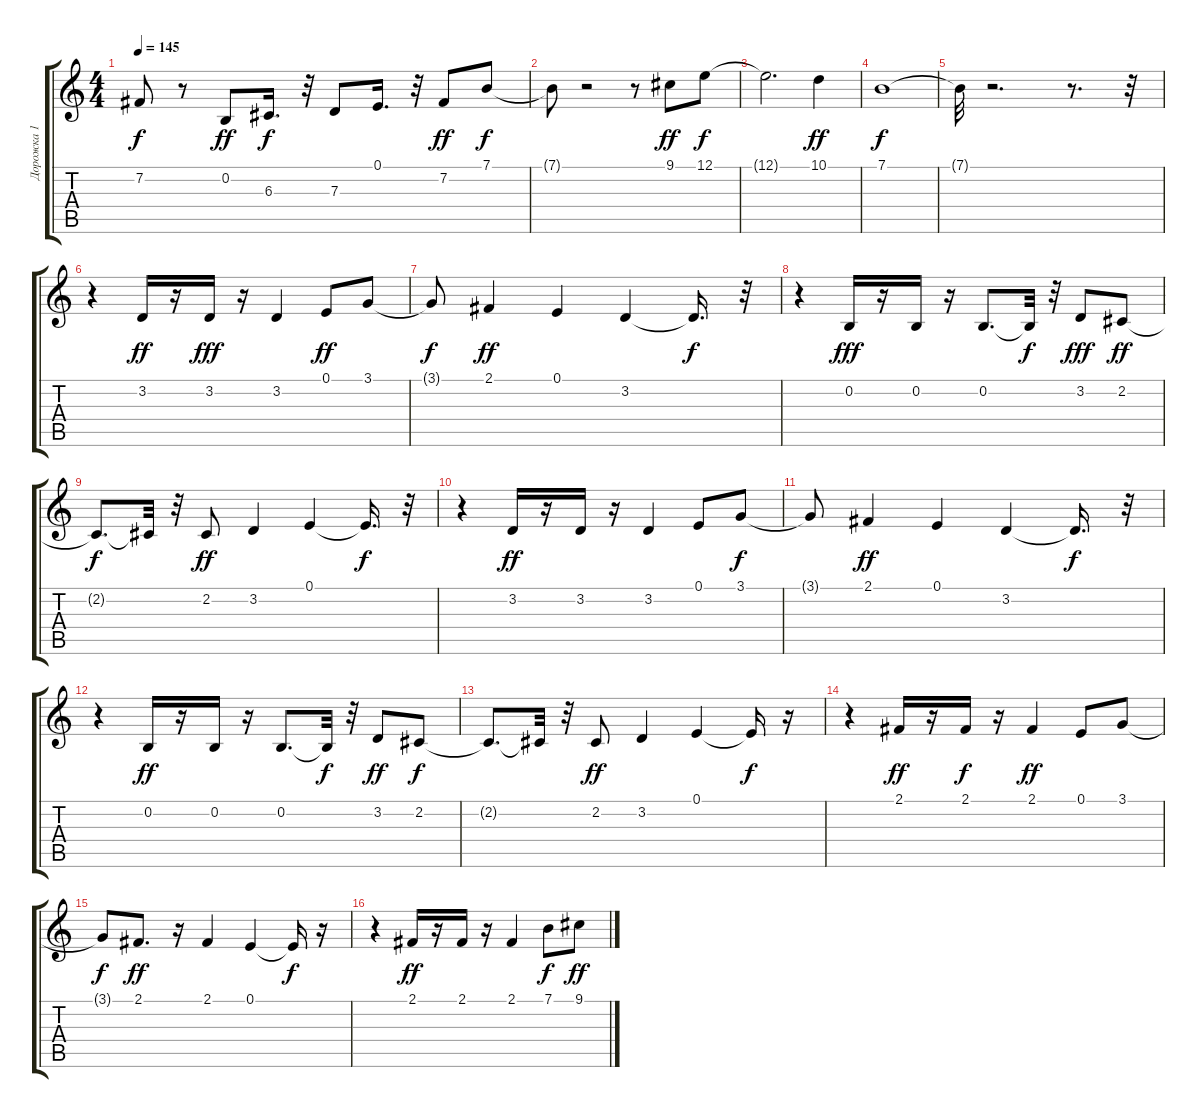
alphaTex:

\track ("Дорожка 1" "Дорожка 1") {instrument flute}
\staff {score tabs}
\tuning (E4 B3 G3 D3 A2 E2) {hide}
\ts (4 4)
\tempo 145
\clef g2
\ks c
7.2{t}.8{dy f} r.8 0.2.8{dy ff} 6.3.16{d dy f} r.32 7.3.8 0.1.16{d} r.32 7.2.8{dy ff} 7.1.8{dy f} |
7.1{t}.8 r.2 r.8 9.1.8{dy ff} 12.1.8{dy f} |
12.1{t}.2{d} 10.1.4{dy ff} |
7.1.1{dy f} |
7.1{t}.32 r.2{d} r.8{d} r.32 |
r.4 3.2.16{dy ff} r.16 3.2.16{dy fff} r.16 3.2.4 0.1.8{dy ff} 3.1.8 |
3.1{t}.8{dy f} 2.1.4{dy ff} 0.1.4 3.2.4 3.2{t}.16{d dy f} r.32 |
r.4 0.2.16{dy fff} r.16 0.2.16 r.16 0.2.8{d} 0.2{t}.32{dy f} r.32 3.2.8{dy fff} 2.2.8{dy ff} |
2.2{t}.8{d dy f} 2.2{t}.32 r.32 2.2.8{dy ff} 3.2.4 0.1.4 0.1{t}.16{d dy f} r.32 |
r.4 3.2.16{dy ff} r.16 3.2.16 r.16 3.2.4 0.1.8 3.1.8{dy f} |
3.1{t}.8 2.1.4{dy ff} 0.1.4 3.2.4 3.2{t}.16{d dy f} r.32 |
r.4 0.2.16{dy ff} r.16 0.2.16 r.16 0.2.8{d} 0.2{t}.32{dy f} r.32 3.2.8{dy ff} 2.2.8{dy f} |
2.2{t}.8{d} 2.2{t}.32 r.32 2.2.8{dy ff} 3.2.4 0.1.4 0.1{t}.16{dy f} r.16 |
r.4 2.1.16{dy ff} r.16 2.1.16{dy f} r.16 2.1.4{dy ff} 0.1.8 3.1.8 |
3.1{t}.8{dy f} 2.1.8{d dy ff} r.16 2.1.4 0.1.4 0.1{t}.16{dy f} r.16 |
r.4 2.1.16{dy ff} r.16 2.1.16 r.16 2.1.4 7.1.8{dy f} 9.1.8{dy ff}
